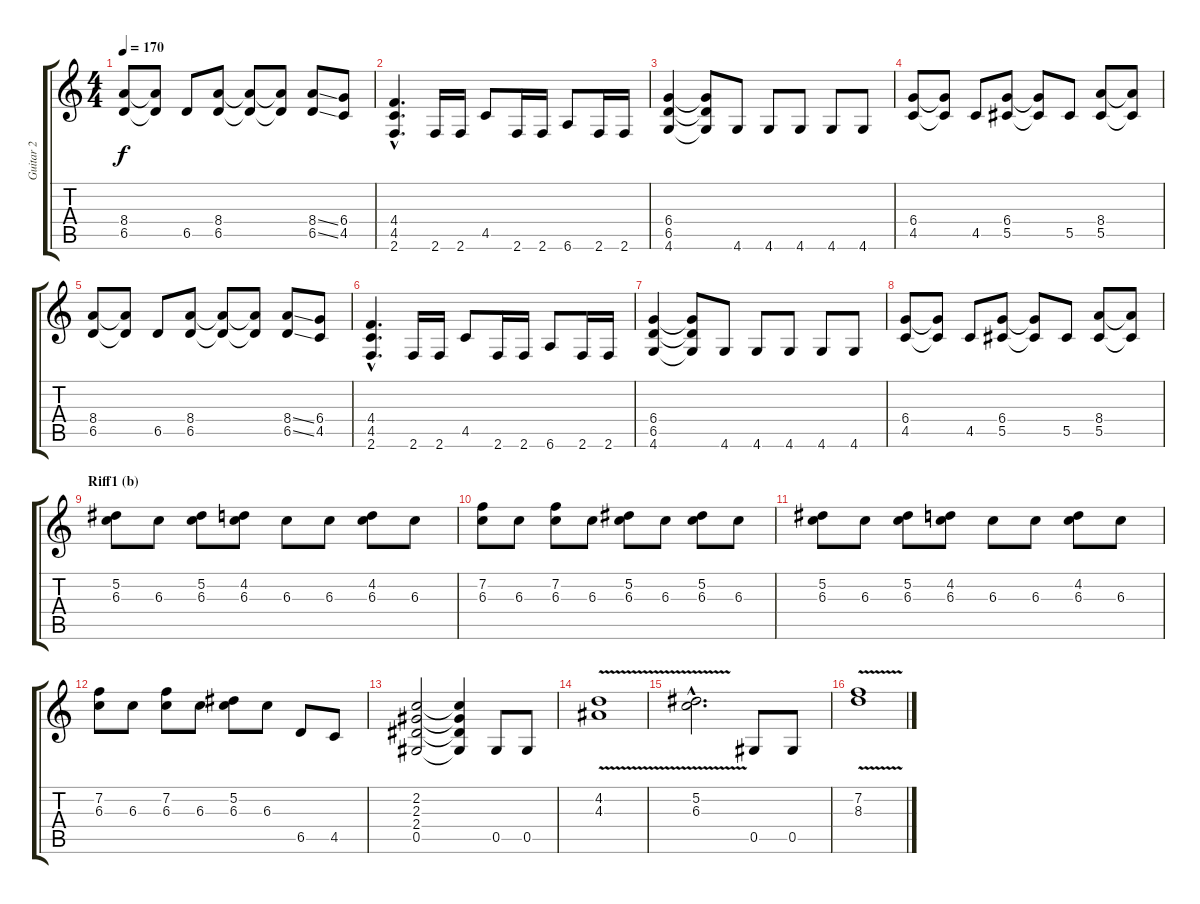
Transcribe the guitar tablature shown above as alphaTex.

\track ("Guitar 2" "Guitar 2") {instrument distortionguitar}
\staff {score tabs}
\tuning (Eb4 Bb3 Gb3 Db3 Ab2 Eb2) {hide}
\ts (4 4)
\tempo 170
\clef g2
\ks c
(8.4 6.5).8{dy f} (8.4{t} 6.5{t}).8 6.5.8 (8.4 6.5).8 (8.4{t} 6.5{t}).8 (8.4{t} 6.5{t}).8 (8.4{ss} 6.5{ss}).8 (6.4 4.5).8 |
(4.4{hac} 4.5{hac} 2.6{hac}).4{d} 2.6.16 2.6.16 4.5.8 2.6.16 2.6.16 6.6.8 2.6.16 2.6.16 |
(6.4 6.5 4.6).4 (6.4{t} 6.5{t} 4.6{t}).8 4.6.8 4.6.8 4.6.8 4.6.8 4.6.8 |
(6.4 4.5).8 (6.4{t} 4.5{t}).8 4.5.8 (6.4 5.5).8 (6.4{t} 5.5{t}).8 5.5.8 (8.4 5.5).8 (8.4{t} 5.5{t}).8 |
(8.4 6.5).8 (8.4{t} 6.5{t}).8 6.5.8 (8.4 6.5).8 (8.4{t} 6.5{t}).8 (8.4{t} 6.5{t}).8 (8.4{ss} 6.5{ss}).8 (6.4 4.5).8 |
(4.4{hac} 4.5{hac} 2.6{hac}).4{d} 2.6.16 2.6.16 4.5.8 2.6.16 2.6.16 6.6.8 2.6.16 2.6.16 |
(6.4 6.5 4.6).4 (6.4{t} 6.5{t} 4.6{t}).8 4.6.8 4.6.8 4.6.8 4.6.8 4.6.8 |
(6.4 4.5).8 (6.4{t} 4.5{t}).8 4.5.8 (6.4 5.5).8 (6.4{t} 5.5{t}).8 5.5.8 (8.4 5.5).8 (8.4{t} 5.5{t}).8 |
\section ("" "Riff1 (b)")
(5.2 6.3).8 6.3.8 (5.2 6.3).8 (4.2 6.3).8 6.3.8 6.3.8 (4.2 6.3).8 6.3.8 |
(7.2 6.3).8 6.3.8 (7.2 6.3).8 6.3.8 (5.2 6.3).8 6.3.8 (5.2 6.3).8 6.3.8 |
(5.2 6.3).8 6.3.8 (5.2 6.3).8 (4.2 6.3).8 6.3.8 6.3.8 (4.2 6.3).8 6.3.8 |
(7.2 6.3).8 6.3.8 (7.2 6.3).8 6.3.8 (5.2 6.3).8 6.3.8 6.5.8 4.5.8 |
(2.2 2.3 2.4 0.5).2 (2.2{t} 2.3{t} 2.4{t} 0.5{t}).4 0.5.8 0.5.8 |
(4.2{v} 4.3{v}).1 |
(5.2{v hac} 6.3{v hac}).2{d} 0.5.8 0.5.8 |
(7.2{v} 8.3{v}).1
